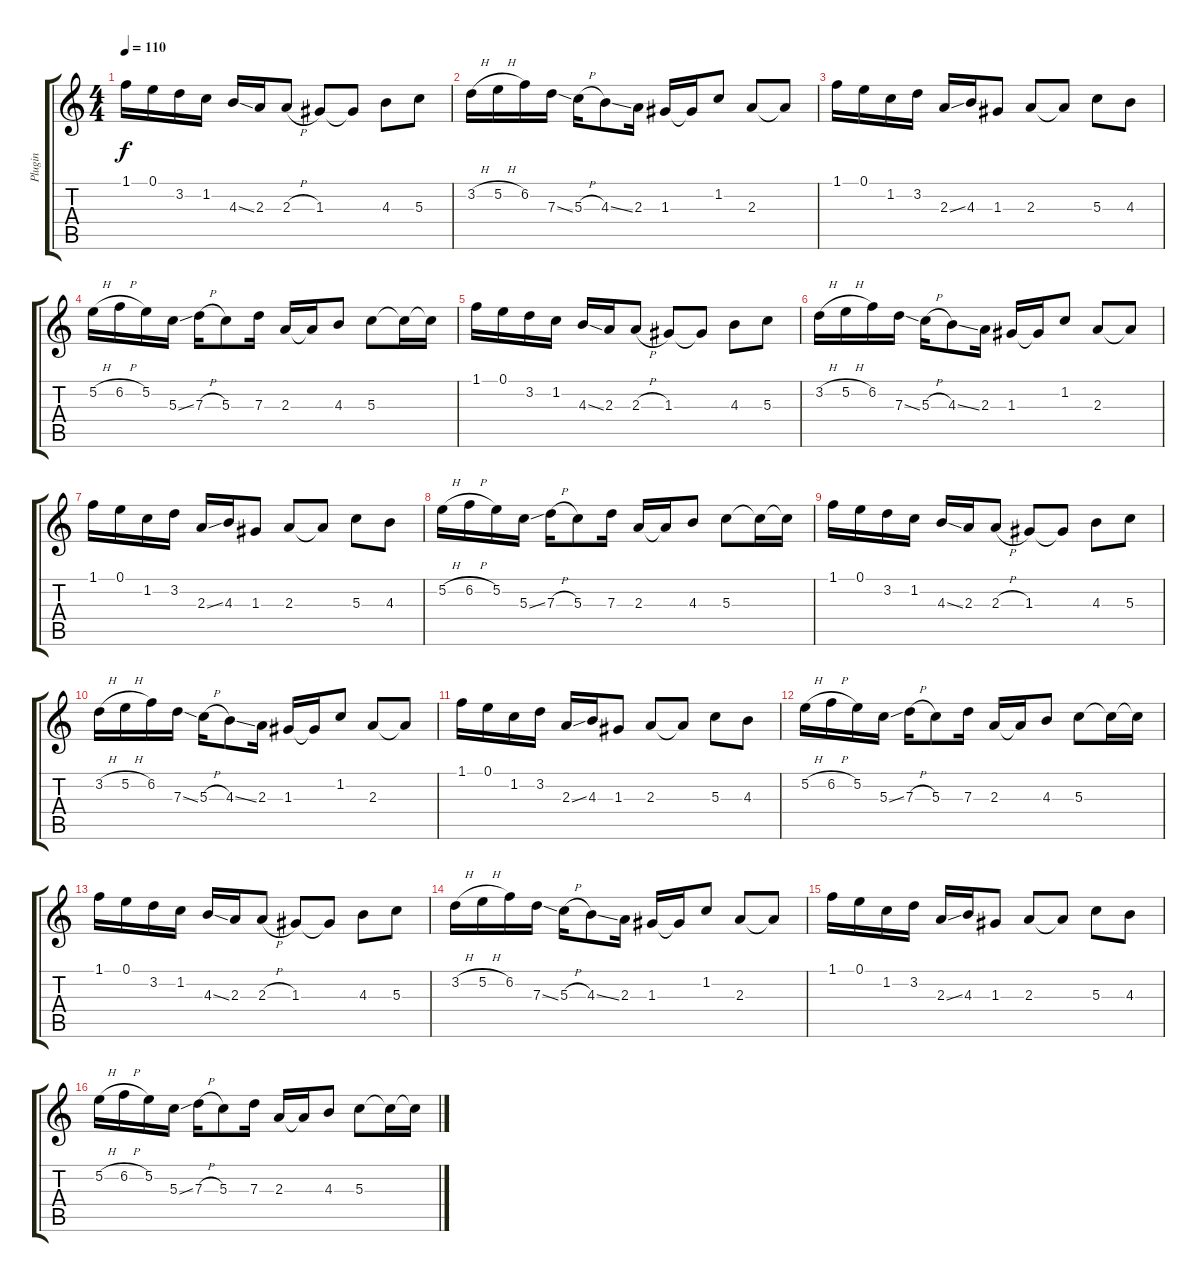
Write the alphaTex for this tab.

\track ("Plugin" "Plugin") {instrument banjo}
\staff {score tabs}
\tuning (E4 B3 G3 D3 A2 E2) {hide}
\displaytranspose 12
\ts (4 4)
\tempo 110
\clef g2
\ks c
1.1.16{dy f} 0.1.16 3.2.16 1.2.16 4.3{ss}.16 2.3.16 2.3{h}.8 1.3.8 1.3{t}.8 4.3.8 5.3.8 |
3.2{h}.16 5.2{h}.16 6.2.16 7.3{ss}.16 5.3{h}.16 4.3{ss}.8 2.3.16 1.3.16 1.3{t}.16 1.2.8 2.3.8 2.3{t}.8 |
1.1.16 0.1.16 1.2.16 3.2.16 2.3{ss}.16 4.3.16 1.3.8 2.3.8 2.3{t}.8 5.3.8 4.3.8 |
5.2{h}.16 6.2{h}.16 5.2.16 5.3{ss}.16 7.3{h}.16 5.3.8 7.3.16 2.3.16 2.3{t}.16 4.3.8 5.3.8 5.3{t}.16 5.3{t}.16 |
1.1.16 0.1.16 3.2.16 1.2.16 4.3{ss}.16 2.3.16 2.3{h}.8 1.3.8 1.3{t}.8 4.3.8 5.3.8 |
3.2{h}.16 5.2{h}.16 6.2.16 7.3{ss}.16 5.3{h}.16 4.3{ss}.8 2.3.16 1.3.16 1.3{t}.16 1.2.8 2.3.8 2.3{t}.8 |
1.1.16 0.1.16 1.2.16 3.2.16 2.3{ss}.16 4.3.16 1.3.8 2.3.8 2.3{t}.8 5.3.8 4.3.8 |
5.2{h}.16 6.2{h}.16 5.2.16 5.3{ss}.16 7.3{h}.16 5.3.8 7.3.16 2.3.16 2.3{t}.16 4.3.8 5.3.8 5.3{t}.16 5.3{t}.16 |
1.1.16 0.1.16 3.2.16 1.2.16 4.3{ss}.16 2.3.16 2.3{h}.8 1.3.8 1.3{t}.8 4.3.8 5.3.8 |
3.2{h}.16 5.2{h}.16 6.2.16 7.3{ss}.16 5.3{h}.16 4.3{ss}.8 2.3.16 1.3.16 1.3{t}.16 1.2.8 2.3.8 2.3{t}.8 |
1.1.16 0.1.16 1.2.16 3.2.16 2.3{ss}.16 4.3.16 1.3.8 2.3.8 2.3{t}.8 5.3.8 4.3.8 |
5.2{h}.16 6.2{h}.16 5.2.16 5.3{ss}.16 7.3{h}.16 5.3.8 7.3.16 2.3.16 2.3{t}.16 4.3.8 5.3.8 5.3{t}.16 5.3{t}.16 |
1.1.16 0.1.16 3.2.16 1.2.16 4.3{ss}.16 2.3.16 2.3{h}.8 1.3.8 1.3{t}.8 4.3.8 5.3.8 |
3.2{h}.16 5.2{h}.16 6.2.16 7.3{ss}.16 5.3{h}.16 4.3{ss}.8 2.3.16 1.3.16 1.3{t}.16 1.2.8 2.3.8 2.3{t}.8 |
1.1.16 0.1.16 1.2.16 3.2.16 2.3{ss}.16 4.3.16 1.3.8 2.3.8 2.3{t}.8 5.3.8 4.3.8 |
5.2{h}.16 6.2{h}.16 5.2.16 5.3{ss}.16 7.3{h}.16 5.3.8 7.3.16 2.3.16 2.3{t}.16 4.3.8 5.3.8 5.3{t}.16 5.3{t}.16
